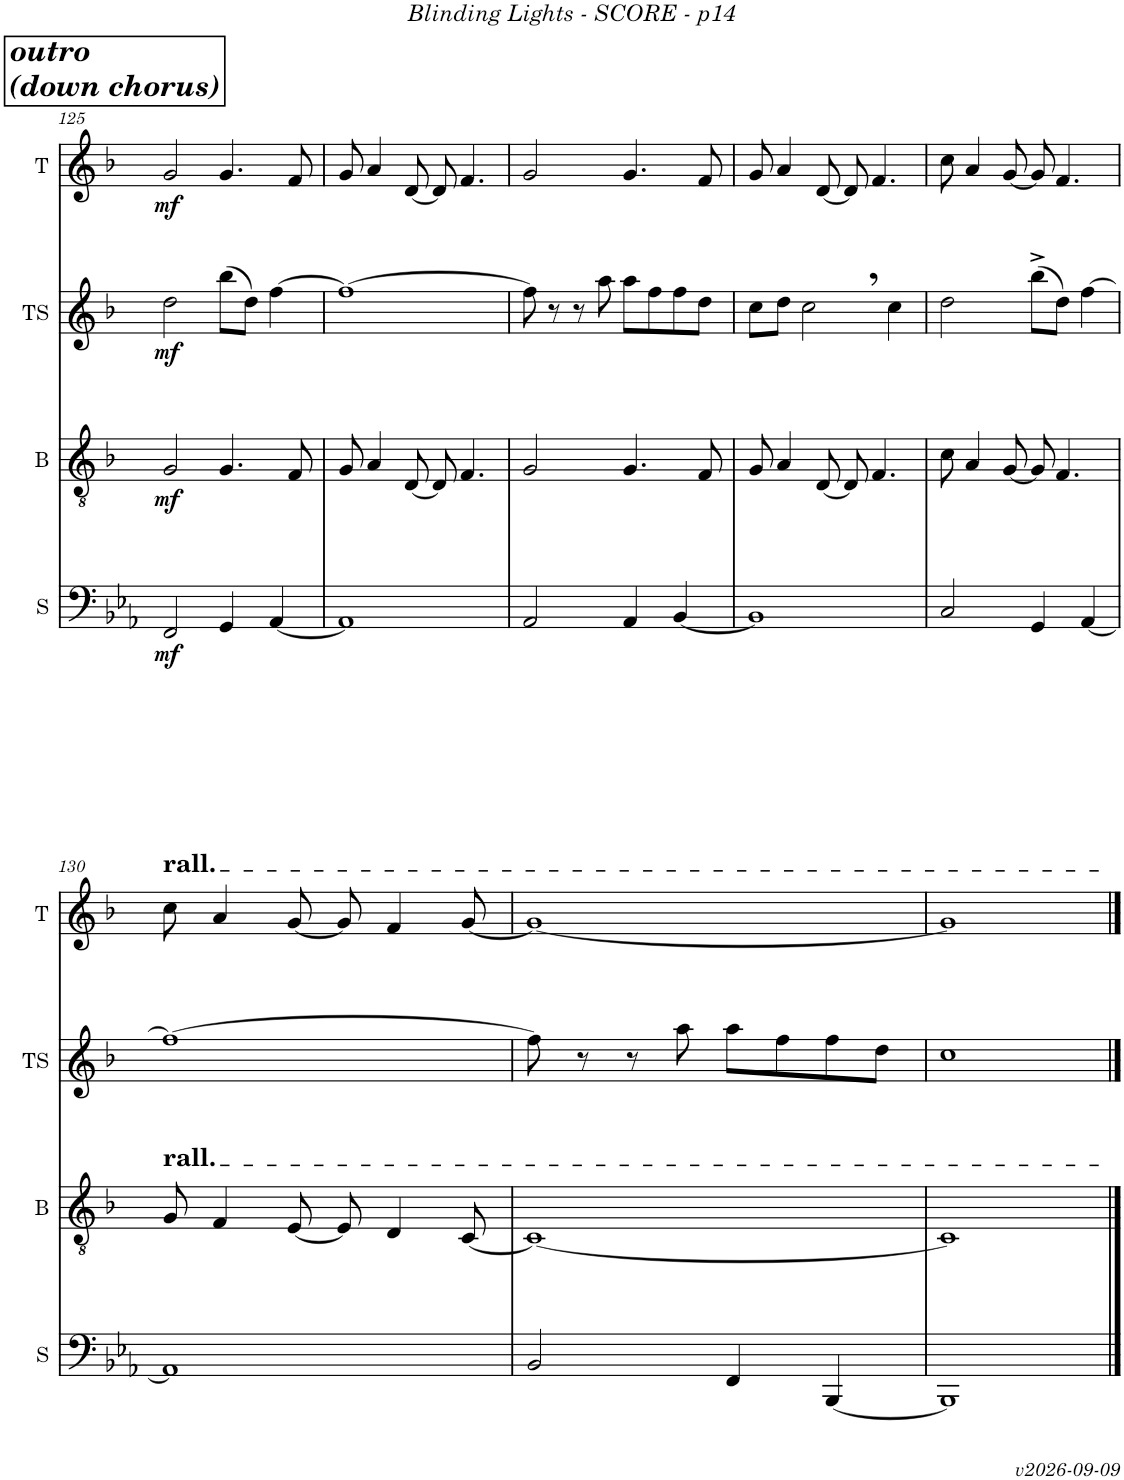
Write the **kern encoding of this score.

**kern	**dynam	**kern	**dynam	**kern	**dynam	**kern	**dynam
*part4	*part4	*part3	*part3	*part2	*part2	*part1	*part1
*staff4	*staff4	*staff3	*staff3	*staff2	*staff2	*staff1	*staff1
*I"Sousa	*	*I"Trombone	*	*I"Tenor Sax	*	*I"Trumpet	*
*I'S	*	*	*	*I'TS	*	*I'T	*
!!LO:PB:g=z
*clefF4	*	*clefGv2	*	*clefG2	*	*clefG2	*
*	*	*Trd1c2	*	*Trd8c14	*	*Trd1c2	*
*k[b-e-a-]	*	*k[b-]	*	*k[b-]	*	*k[b-]	*
*M4/4	*	*M4/4	*	*M4/4	*	*M4/4	*
!!LO:REH:place=s1:a:t=(down chorus)
!!LO:REH:place=s1:a:Bi:fs=14:t=outro
=125	=125	=125	=125	=125	=125	=125	=125
!	!LO:DY:b	!	!LO:DY:b	!	!LO:DY:b	!	!LO:DY:b
2FF/	mf	2G/	mf	2dd\	mf	2g/	mf
4GG/	.	4.G/	.	(8bb-\L	.	4.g/	.
.	.	.	.	8dd\J)	.	.	.
[4AA-/	.	.	.	[4ff\	.	.	.
.	.	8F/	.	.	.	8f/	.
=126	=126	=126	=126	=126	=126	=126	=126
1AA-]	.	8G/	.	1ff_	.	8g/	.
.	.	4A/	.	.	.	4a/	.
.	.	[8D/	.	.	.	[8d/	.
.	.	8D/]	.	.	.	8d/]	.
.	.	4.F/	.	.	.	4.f/	.
=127	=127	=127	=127	=127	=127	=127	=127
2AA-/	.	2G/	.	8ff\]	.	2g/	.
.	.	.	.	8r	.	.	.
.	.	.	.	8r	.	.	.
.	.	.	.	8aa\	.	.	.
4AA-/	.	4.G/	.	8aa\L	.	4.g/	.
.	.	.	.	8ff\	.	.	.
[4BB-/	.	.	.	8ff\	.	.	.
.	.	8F/	.	8dd\J	.	8f/	.
=128	=128	=128	=128	=128	=128	=128	=128
1BB-]	.	8G/	.	8cc\L	.	8g/	.
.	.	4A/	.	8dd\J	.	4a/	.
.	.	.	.	2cc,\	.	.	.
.	.	[8D/	.	.	.	[8d/	.
.	.	8D/]	.	.	.	8d/]	.
.	.	4.F/	.	.	.	4.f/	.
.	.	.	.	4cc\	.	.	.
=129	=129	=129	=129	=129	=129	=129	=129
2C/	.	8c\	.	2dd\	.	8cc\	.
.	.	4A/	.	.	.	4a/	.
.	.	[8G/	.	.	.	[8g/	.
4GG/	.	8G/]	.	(8bb-^\L	.	8g/]	.
.	.	4.F/	.	8dd\J)	.	4.f/	.
[4AA-/	.	.	.	[4ff\	.	.	.
!!LO:LB:g=z
=130	=130	=130	=130	=130	=130	=130	=130
!	!	!	!	!	!	!LO:TX:a:t=rall.	!
!	!	!LO:TX:a:t=rall.	!	!	!	!	!
1AA-]	.	8G/	.	1ff_	.	8cc\	.
.	.	4F/	.	.	.	4a/	.
.	.	[8E/	.	.	.	[8g/	.
.	.	8E/]	.	.	.	8g/]	.
.	.	4D/	.	.	.	4f/	.
.	.	[8C/	.	.	.	[8g/	.
=131	=131	=131	=131	=131	=131	=131	=131
2BB-/	.	1C_	.	8ff\]	.	1g_	.
.	.	.	.	8r	.	.	.
.	.	.	.	8r	.	.	.
.	.	.	.	8aa\	.	.	.
4FF/	.	.	.	8aa\L	.	.	.
.	.	.	.	8ff\	.	.	.
[4BBB-/	.	.	.	8ff\	.	.	.
.	.	.	.	8dd\J	.	.	.
=132	=132	=132	=132	=132	=132	=132	=132
1BBB-]	.	1C]	.	1cc	.	1g]	.
==	==	==	==	==	==	==	==
*-	*-	*-	*-	*-	*-	*-	*-
